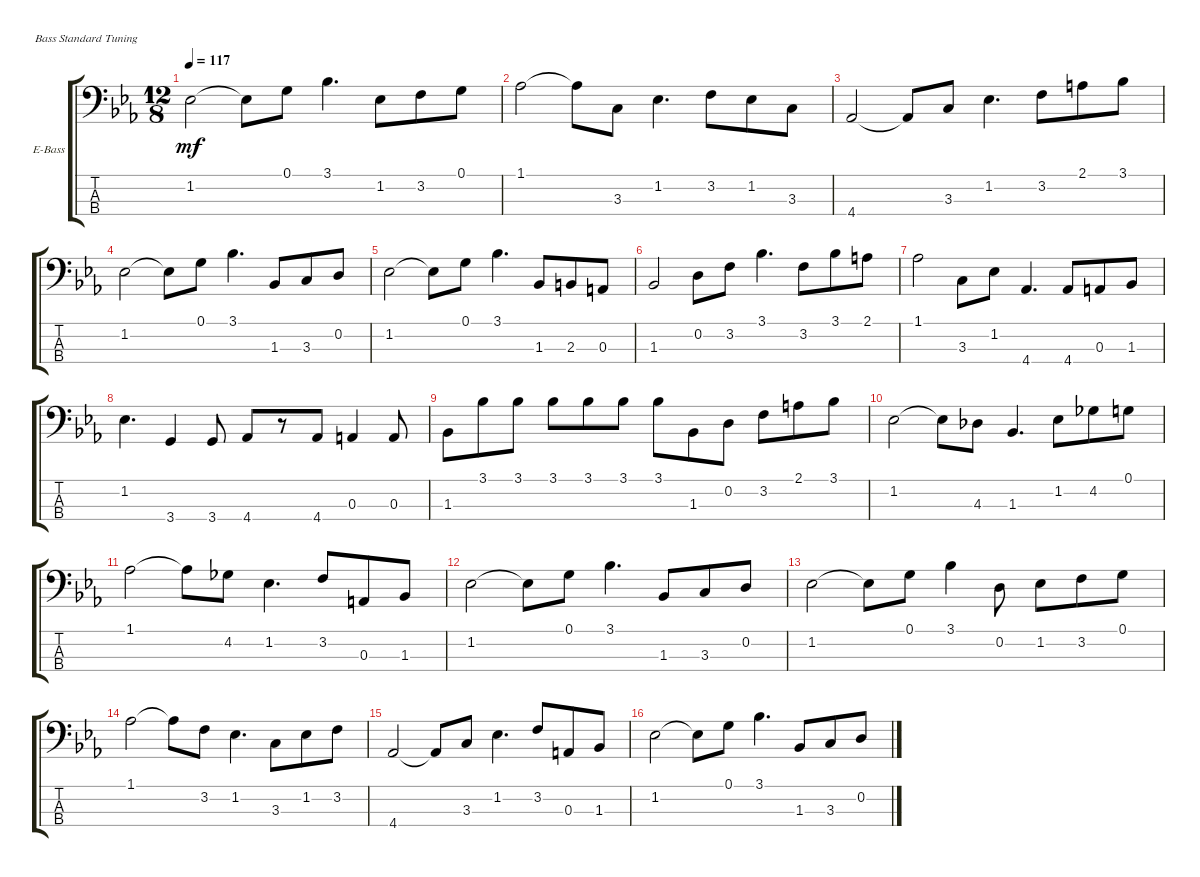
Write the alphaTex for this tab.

\defaultSystemsLayout 4
\bracketExtendMode groupsimilarinstruments
\firstSystemTrackNameOrientation horizontal
\otherSystemsTrackNameOrientation horizontal
\track ("Electric Bass" "E-Bass") {instrument electricbassfinger}
\staff {score tabs}
\tuning (G2 D2 A1 E1)
\ts (12 8)
\tempo 117
\clef f4
\ks eb
1.2.2{dy mf} 1.2{t}.8 0.1.8 3.1.4{d} 1.2.8 3.2.8 0.1.8 |
1.1.2 1.1{t}.8 3.3.8 1.2.4{d} 3.2.8 1.2.8 3.3.8 |
4.4.2 4.4{t}.8 3.3.8 1.2.4{d} 3.2.8 2.1.8 3.1.8 |
1.2.2 1.2{t}.8 0.1.8 3.1.4{d} 1.3.8 3.3.8 0.2.8 |
1.2.2 1.2{t}.8 0.1.8 3.1.4{d} 1.3.8 2.3.8 0.3.8 |
1.3.2 0.2.8 3.2.8 3.1.4{d} 3.2.8 3.1.8 2.1.8 |
1.1.2 3.3.8 1.2.8 4.4.4{d} 4.4.8 0.3.8 1.3.8 |
1.2.4{d} 3.4.4 3.4.8 4.4.8 r.8 4.4.8 0.3.4 0.3.8 |
1.3.8 3.1.8 3.1.8 3.1.8 3.1.8 3.1.8 3.1.8 1.3.8 0.2.8 3.2.8 2.1.8 3.1.8 |
1.2.2 1.2{t}.8 4.3.8 1.3.4{d} 1.2.8 4.2.8 0.1.8 |
1.1.2 1.1{t}.8 4.2.8 1.2.4{d} 3.2.8 0.3.8 1.3.8 |
1.2.2 1.2{t}.8 0.1.8 3.1.4{d} 1.3.8 3.3.8 0.2.8 |
1.2.2 1.2{t}.8 0.1.8 3.1.4 0.2.8 1.2.8 3.2.8 0.1.8 |
1.1.2 1.1{t}.8 3.2.8 1.2.4{d} 3.3.8 1.2.8 3.2.8 |
4.4.2 4.4{t}.8 3.3.8 1.2.4{d} 3.2.8 0.3.8 1.3.8 |
1.2.2 1.2{t}.8 0.1.8 3.1.4{d} 1.3.8 3.3.8 0.2.8
